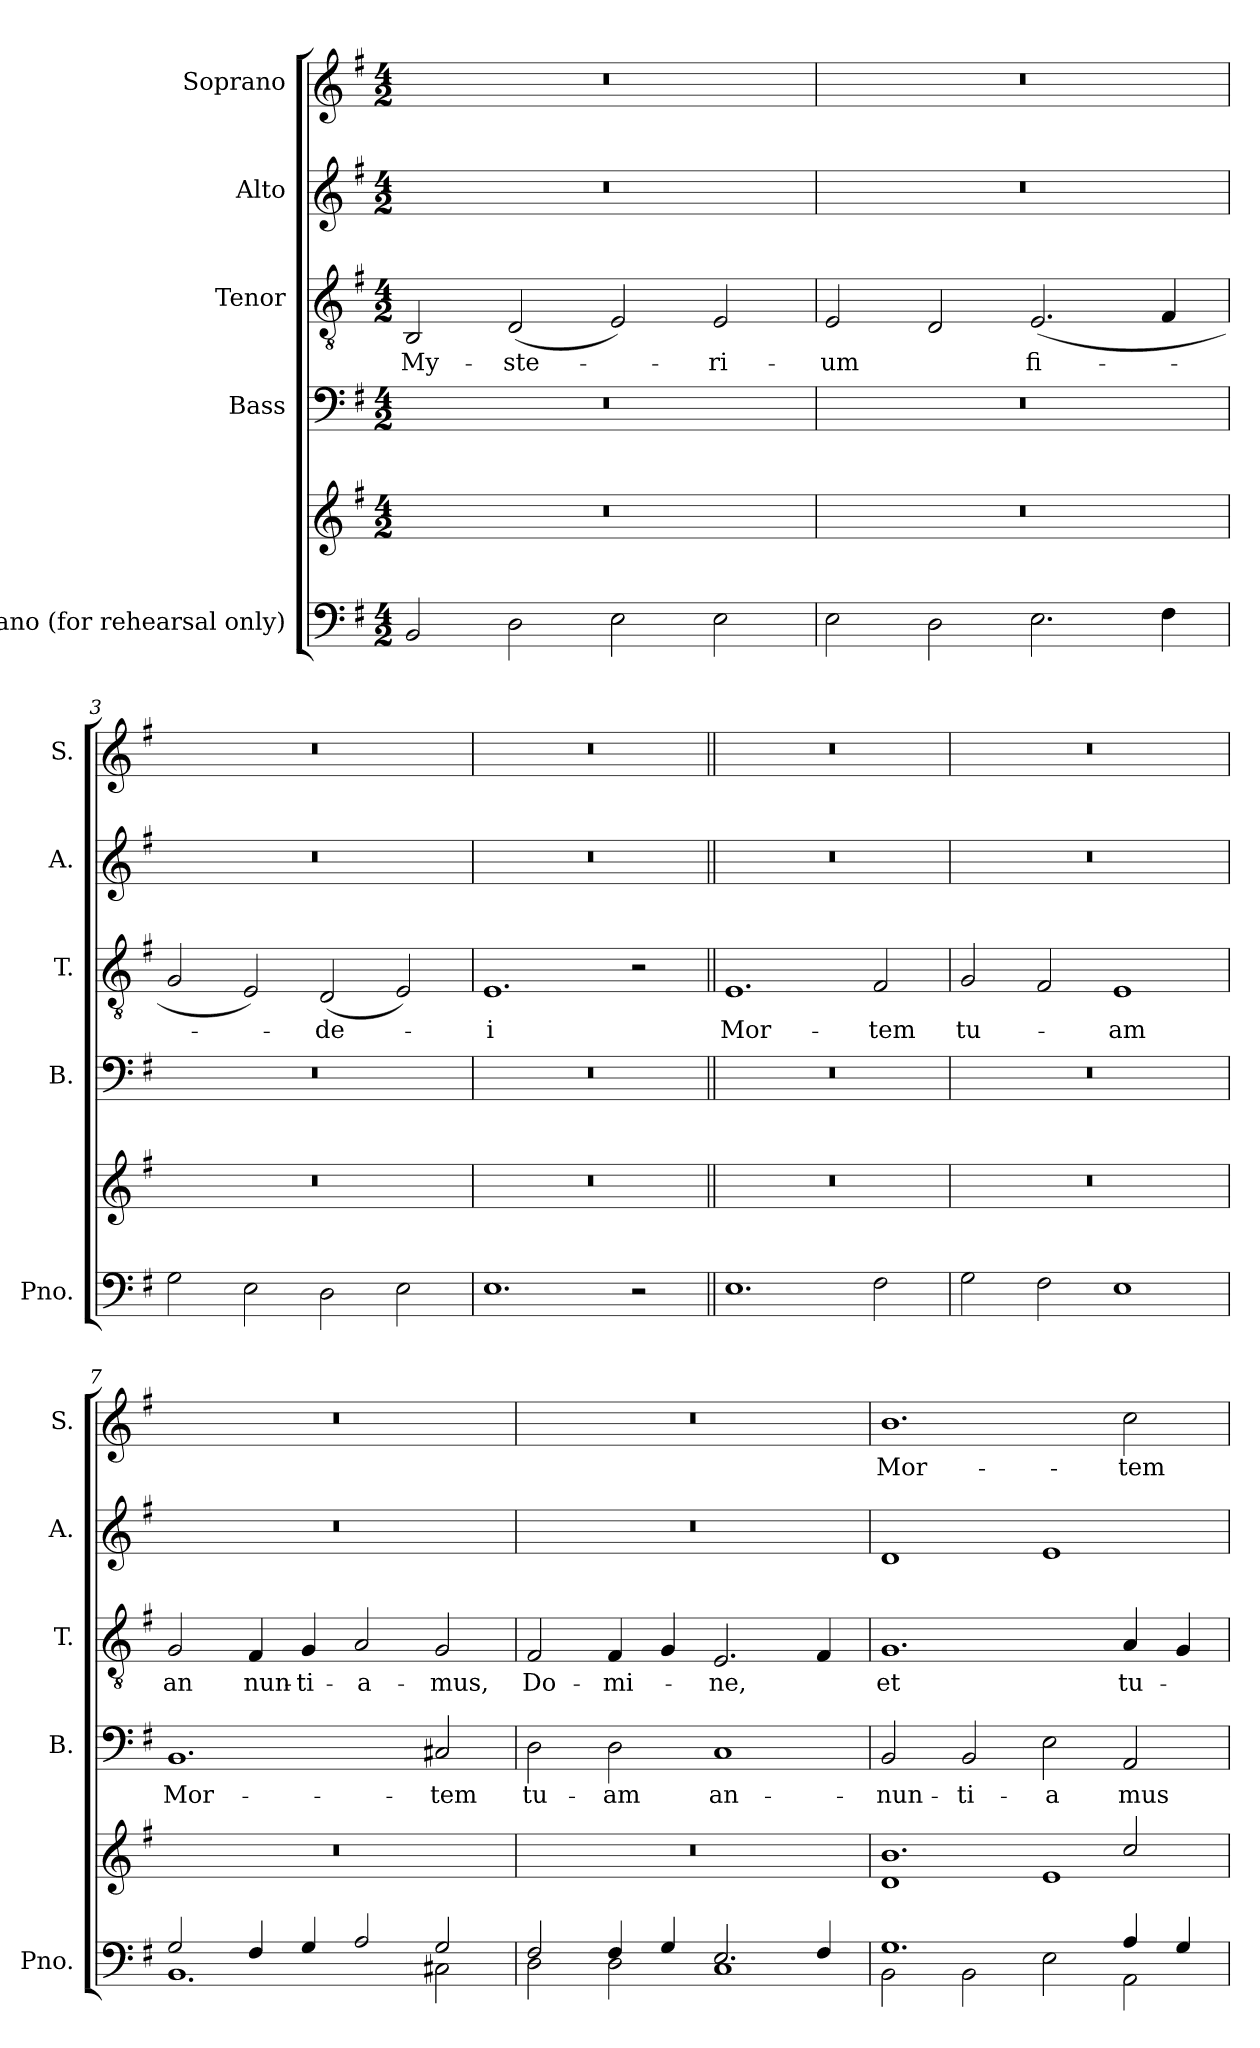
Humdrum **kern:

**kern	**kern	**kern	**text	**kern	**text	**kern	**kern	**text
*part5	*part5	*part4	*part4	*part3	*part3	*part2	*part1	*part1
*staff6	*staff5	*staff4	*staff4	*staff3	*staff3	*staff2	*staff1	*staff1
*I"Piano  (for rehearsal only)	*	*I"Bass	*	*I"Tenor	*	*I"Alto	*I"Soprano	*
*I'Pno.	*	*I'B.	*	*I'T.	*	*I'A.	*I'S.	*
*clefF4	*clefG2	*clefF4	*	*clefGv2	*	*clefG2	*clefG2	*
*k[f#]	*k[f#]	*k[f#]	*	*k[f#]	*	*k[f#]	*k[f#]	*
*M4/2	*M4/2	*M4/2	*	*M4/2	*	*M4/2	*M4/2	*
*MM300	*MM300	*MM300	*	*MM300	*	*MM300	*MM300	*
=1	=1	=1	=1	=1	=1	=1	=1	=1
!	!	!	!	!	!LO:LY:b	!	!	!
2BB/	0r	0r	.	2BB/	My-	0r	0r	.
!	!	!	!	!	!LO:LY:b	!	!	!
2D\	.	.	.	(<2D/	-ste-	.	.	.
2E\	.	.	.	2E/)	.	.	.	.
!	!	!	!	!	!LO:LY:b	!	!	!
2E\	.	.	.	2E/	-ri-	.	.	.
=2	=2	=2	=2	=2	=2	=2	=2	=2
!	!	!	!	!	!LO:LY:b	!	!	!
2E\	0r	0r	.	2E/	-um	0r	0r	.
2D\	.	.	.	2D/	.	.	.	.
!	!	!	!	!	!LO:LY:b	!	!	!
2.E\	.	.	.	(<2.E/	fi-	.	.	.
4F#\	.	.	.	4F#/	.	.	.	.
=3	=3	=3	=3	=3	=3	=3	=3	=3
2G\	0r	0r	.	2G/	.	0r	0r	.
2E\	.	.	.	2E/)	.	.	.	.
!	!	!	!	!	!LO:LY:b	!	!	!
2D\	.	.	.	(<2D/	-de-	.	.	.
2E\	.	.	.	2E/)	.	.	.	.
=4	=4	=4	=4	=4	=4	=4	=4	=4
!	!	!	!	!	!LO:LY:b	!	!	!
1.E	0r	0r	.	1.E	-i	0r	0r	.
2r	.	.	.	2r	.	.	.	.
!!LO:LB:g=z
=5||	=5||	=5||	=5||	=5||	=5||	=5||	=5||	=5||
*	*	*	*	*	*	*	*MM270	*
!	!	!	!	!	!LO:LY:b	!	!	!
1.E	0r	0r	.	1.E	Mor-	0r	0r	.
!	!	!	!	!	!LO:LY:b	!	!	!
2F#\	.	.	.	2F#/	-tem	.	.	.
=6	=6	=6	=6	=6	=6	=6	=6	=6
!	!	!	!	!	!LO:LY:b	!	!	!
2G\	0r	0r	.	2G/	tu-	0r	0r	.
2F#\	.	.	.	2F#/	.	.	.	.
!	!	!	!	!	!LO:LY:b	!	!	!
1E	.	.	.	1E	-am	.	.	.
=7	=7	=7	=7	=7	=7	=7	=7	=7
*^	*	*	*	*	*	*	*	*
!	!	!	!	!LO:LY:b	!	!LO:LY:b	!	!	!
2G/	1.BB	0r	1.BB	Mor-	2G/	an	0r	0r	.
!	!	!	!	!	!	!LO:LY:b	!	!	!
4F#/	.	.	.	.	4F#/	-nun-	.	.	.
!	!	!	!	!	!	!LO:LY:b	!	!	!
4G/	.	.	.	.	4G/	-ti-	.	.	.
!	!	!	!	!	!	!LO:LY:b	!	!	!
2A/	.	.	.	.	2A/	-a-	.	.	.
!	!	!	!	!LO:LY:b	!	!LO:LY:b	!	!	!
2G/	2C#X\	.	2C#X/	-tem	2G/	mus,	.	.	.
=8	=8	=8	=8	=8	=8	=8	=8	=8	=8
!	!	!	!	!LO:LY:b	!	!LO:LY:b	!	!	!
2F#/	2D\	0r	2D\	tu-	2F#/	Do-	0r	0r	.
!	!	!	!	!LO:LY:b	!	!LO:LY:b	!	!	!
4F#/	2D\	.	2D\	-am	4F#/	-mi-	.	.	.
4G/	.	.	.	.	4G/	.	.	.	.
!	!	!	!	!LO:LY:b	!	!LO:LY:b	!	!	!
2.E/	1C	.	1C	an-	2.E/	-ne,	.	.	.
4F#/	.	.	.	.	4F#/	.	.	.	.
!!LO:PB:g=z
=9	=9	=9	=9	=9	=9	=9	=9	=9	=9
*	*	*^	*	*	*	*	*	*	*
!	!	!	!	!	!LO:LY:b	!	!LO:LY:b	!	!	!LO:LY:b
1.G	2BB\	1.b	1d	2BB/	-nun-	1.G	et	1d	1.b	Mor-
!	!	!	!	!	!LO:LY:b	!	!	!	!	!
.	2BB\	.	.	2BB/	-ti-	.	.	.	.	.
!	!	!	!	!	!LO:LY:b	!	!	!	!	!
.	2E\	.	1e	2E\	a	.	.	1e	.	.
!	!	!	!	!	!LO:LY:b	!	!LO:LY:b	!	!	!LO:LY:b
4A/	2AA\	2cc/	.	2AA/	-mus	4A/	tu-	.	2cc\	-tem
4G/	.	.	.	.	.	4G/	.	.	.	.
*v	*v	*	*	*	*	*	*	*	*	*
*	*v	*v	*	*	*	*	*	*	*
=	=	=	=	=	=	=	=	=
*-	*-	*-	*-	*-	*-	*-	*-	*-
